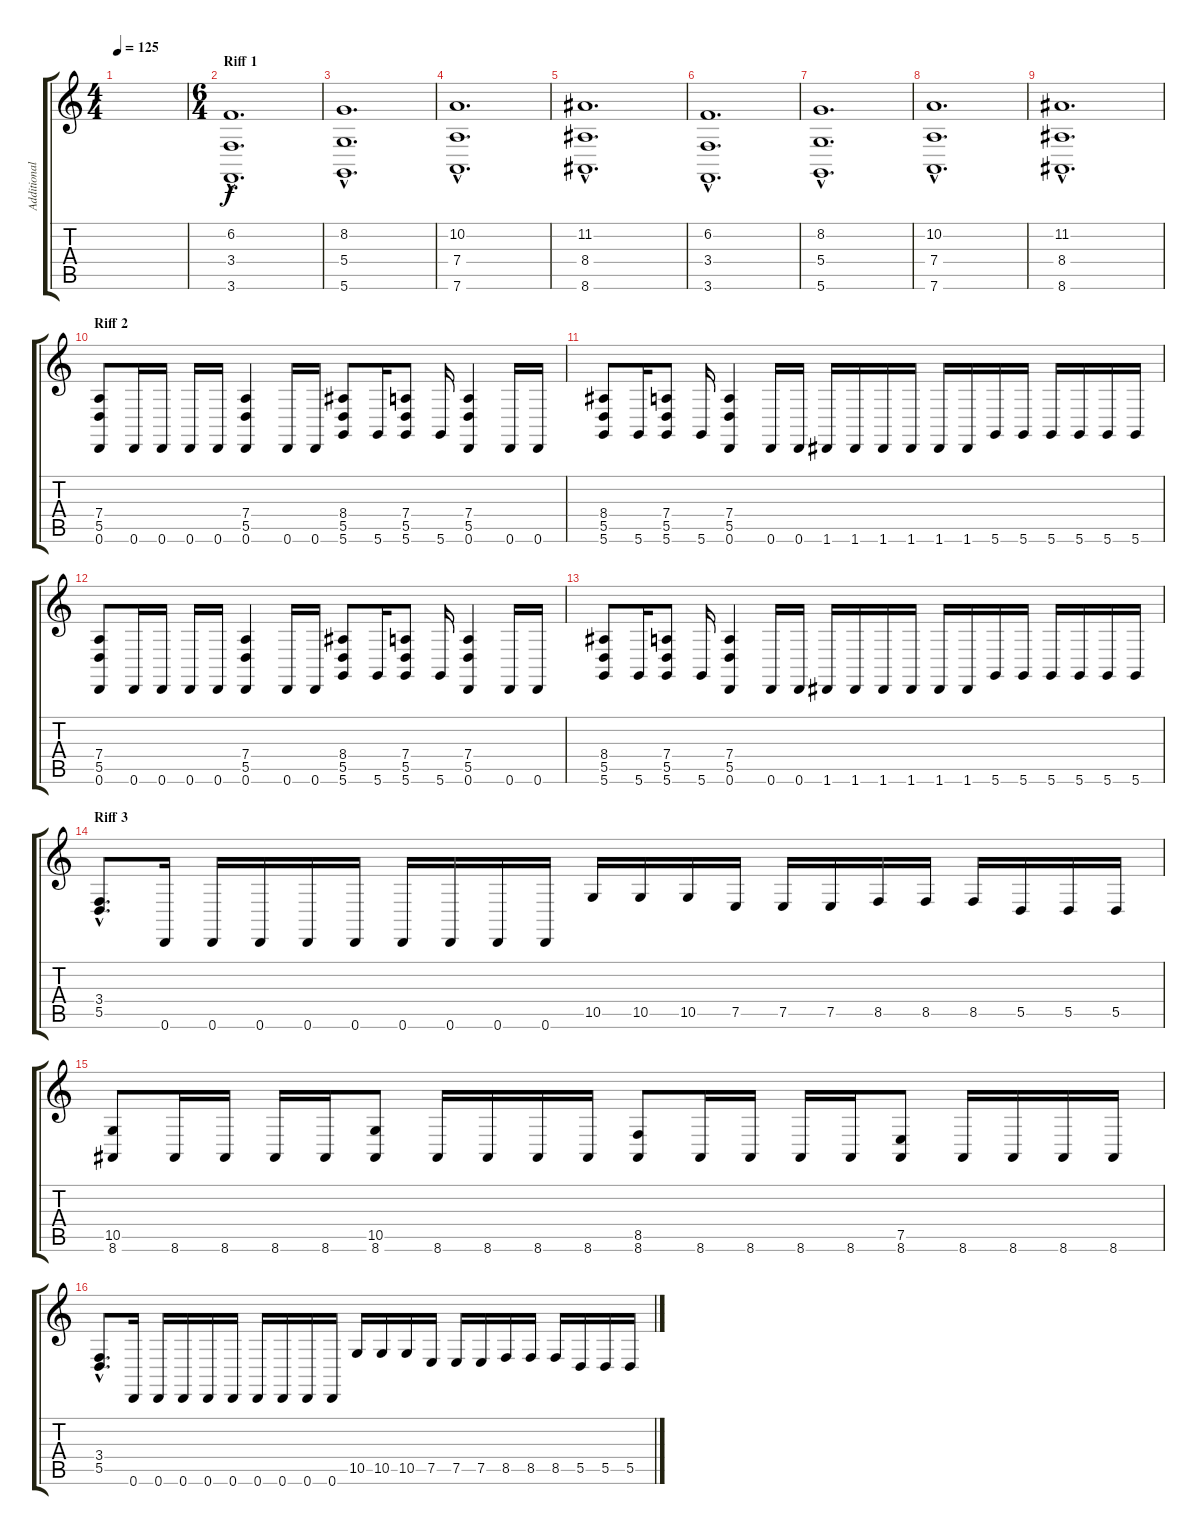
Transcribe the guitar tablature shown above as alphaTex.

\track ("Additional" "Additional") {instrument synthstrings1}
\staff {score tabs}
\tuning (E4 B3 G3 D3 A2 D2) {hide}
\ts (4 4)
\tempo 125
\clef g2
\ks c
|
\ts (6 4)
\section ("" "Riff 1")
(6.2{hac} 3.4{hac} 3.6{hac}).1{d} |
(8.2{hac} 5.4{hac} 5.6{hac}).1{d} |
(10.2{hac} 7.4{hac} 7.6{hac}).1{d} |
(11.2{hac} 8.4{hac} 8.6{hac}).1{d} |
(6.2{hac} 3.4{hac} 3.6{hac}).1{d} |
(8.2{hac} 5.4{hac} 5.6{hac}).1{d} |
(10.2{hac} 7.4{hac} 7.6{hac}).1{d} |
(11.2{hac} 8.4{hac} 8.6{hac}).1{d} |
\section ("" "Riff 2")
(7.4 5.5 0.6).8{instrument distortionguitar} 0.6.16 0.6.16 0.6.16 0.6.16 (7.4 5.5 0.6).4 0.6.16 0.6.16 (8.4 5.5 5.6).8 5.6.16 (7.4 5.5 5.6).8 5.6.16 (7.4 5.5 0.6).4 0.6.16 0.6.16 |
(8.4 5.5 5.6).8 5.6.16 (7.4 5.5 5.6).8 5.6.16 (7.4 5.5 0.6).4 0.6.16 0.6.16 1.6.16 1.6.16 1.6.16 1.6.16 1.6.16 1.6.16 5.6.16 5.6.16 5.6.16 5.6.16 5.6.16 5.6.16 |
(7.4 5.5 0.6).8 0.6.16 0.6.16 0.6.16 0.6.16 (7.4 5.5 0.6).4 0.6.16 0.6.16 (8.4 5.5 5.6).8 5.6.16 (7.4 5.5 5.6).8 5.6.16 (7.4 5.5 0.6).4 0.6.16 0.6.16 |
(8.4 5.5 5.6).8 5.6.16 (7.4 5.5 5.6).8 5.6.16 (7.4 5.5 0.6).4 0.6.16 0.6.16 1.6.16 1.6.16 1.6.16 1.6.16 1.6.16 1.6.16 5.6.16 5.6.16 5.6.16 5.6.16 5.6.16 5.6.16 |
\section ("" "Riff 3")
(3.4{hac} 5.5{hac}).8{d} 0.6.16 0.6.16 0.6.16 0.6.16 0.6.16 0.6.16 0.6.16 0.6.16 0.6.16 10.5.16 10.5.16 10.5.16 7.5.16 7.5.16 7.5.16 8.5.16 8.5.16 8.5.16 5.5.16 5.5.16 5.5.16 |
(10.5 8.6).8 8.6.16 8.6.16 8.6.16 8.6.16 (10.5 8.6).8 8.6.16 8.6.16 8.6.16 8.6.16 (8.5 8.6).8 8.6.16 8.6.16 8.6.16 8.6.16 (7.5 8.6).8 8.6.16 8.6.16 8.6.16 8.6.16 |
(3.4{hac} 5.5{hac}).8{d} 0.6.16 0.6.16 0.6.16 0.6.16 0.6.16 0.6.16 0.6.16 0.6.16 0.6.16 10.5.16 10.5.16 10.5.16 7.5.16 7.5.16 7.5.16 8.5.16 8.5.16 8.5.16 5.5.16 5.5.16 5.5.16
